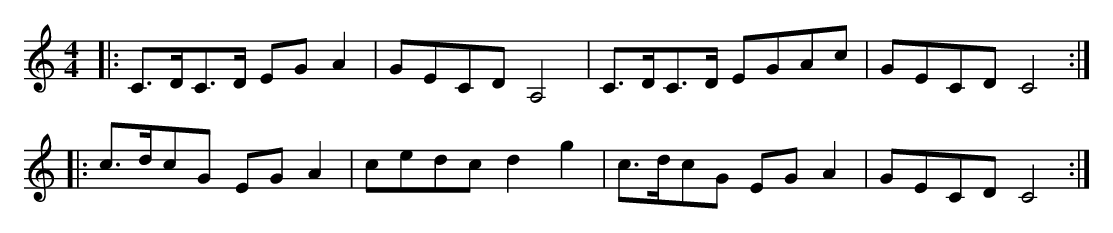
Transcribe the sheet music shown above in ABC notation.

X:1
M:4/4
K:C
|:C>DC>D EG A2|GECD A,4|C>DC>D EGAc|GECD C4:|
|:c>dcG EG A2|cedc d2g2|c>dcG EG A2|GECD C4:|
